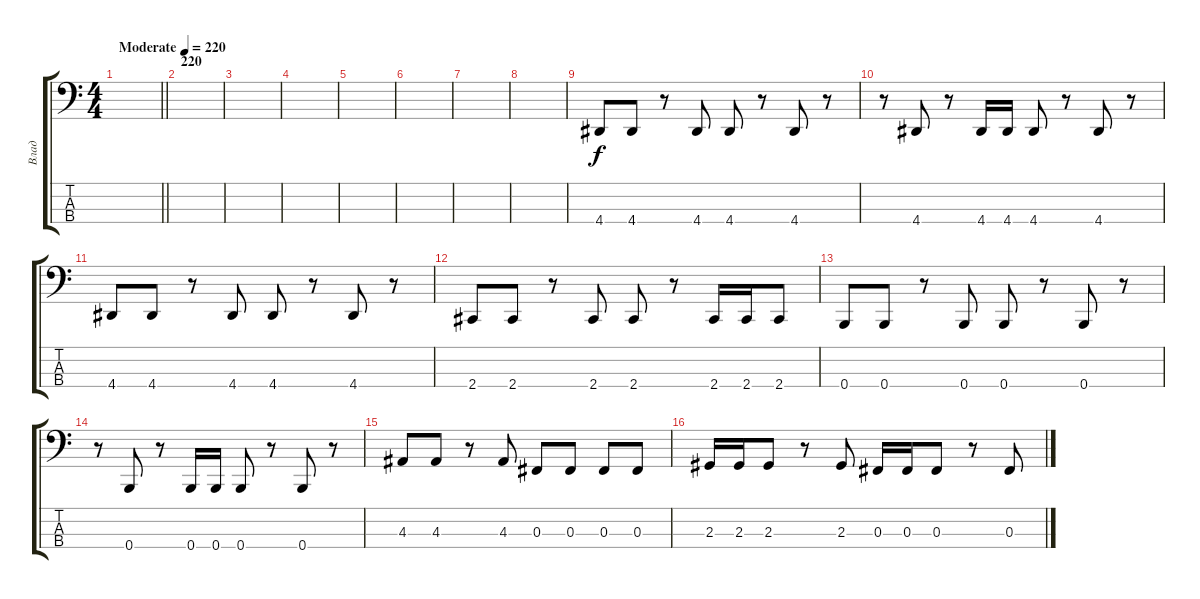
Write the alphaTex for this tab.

\track ("Влад" "Влад") {instrument electricbasspick}
\staff {score tabs}
\tuning (E2 B1 Gb1 B0) {hide}
\ts (4 4)
\tempo (220 "Moderate")
\clef f4
\barLineRight lightlight
\ks c
|
\section ("" "220")
|
|
|
|
|
|
|
4.4.8 4.4.8 r.8 4.4.8 4.4.8 r.8 4.4.8 r.8 |
r.8 4.4.8 r.8 4.4.16 4.4.16 4.4.8 r.8 4.4.8 r.8 |
4.4.8 4.4.8 r.8 4.4.8 4.4.8 r.8 4.4.8 r.8 |
2.4.8 2.4.8 r.8 2.4.8 2.4.8 r.8 2.4.16 2.4.16 2.4.8 |
0.4.8 0.4.8 r.8 0.4.8 0.4.8 r.8 0.4.8 r.8 |
r.8 0.4.8 r.8 0.4.16 0.4.16 0.4.8 r.8 0.4.8 r.8 |
4.3.8 4.3.8 r.8 4.3.8 0.3.8 0.3.8 0.3.8 0.3.8 |
2.3.16 2.3.16 2.3.8 r.8 2.3.8 0.3.16 0.3.16 0.3.8 r.8 0.3.8
